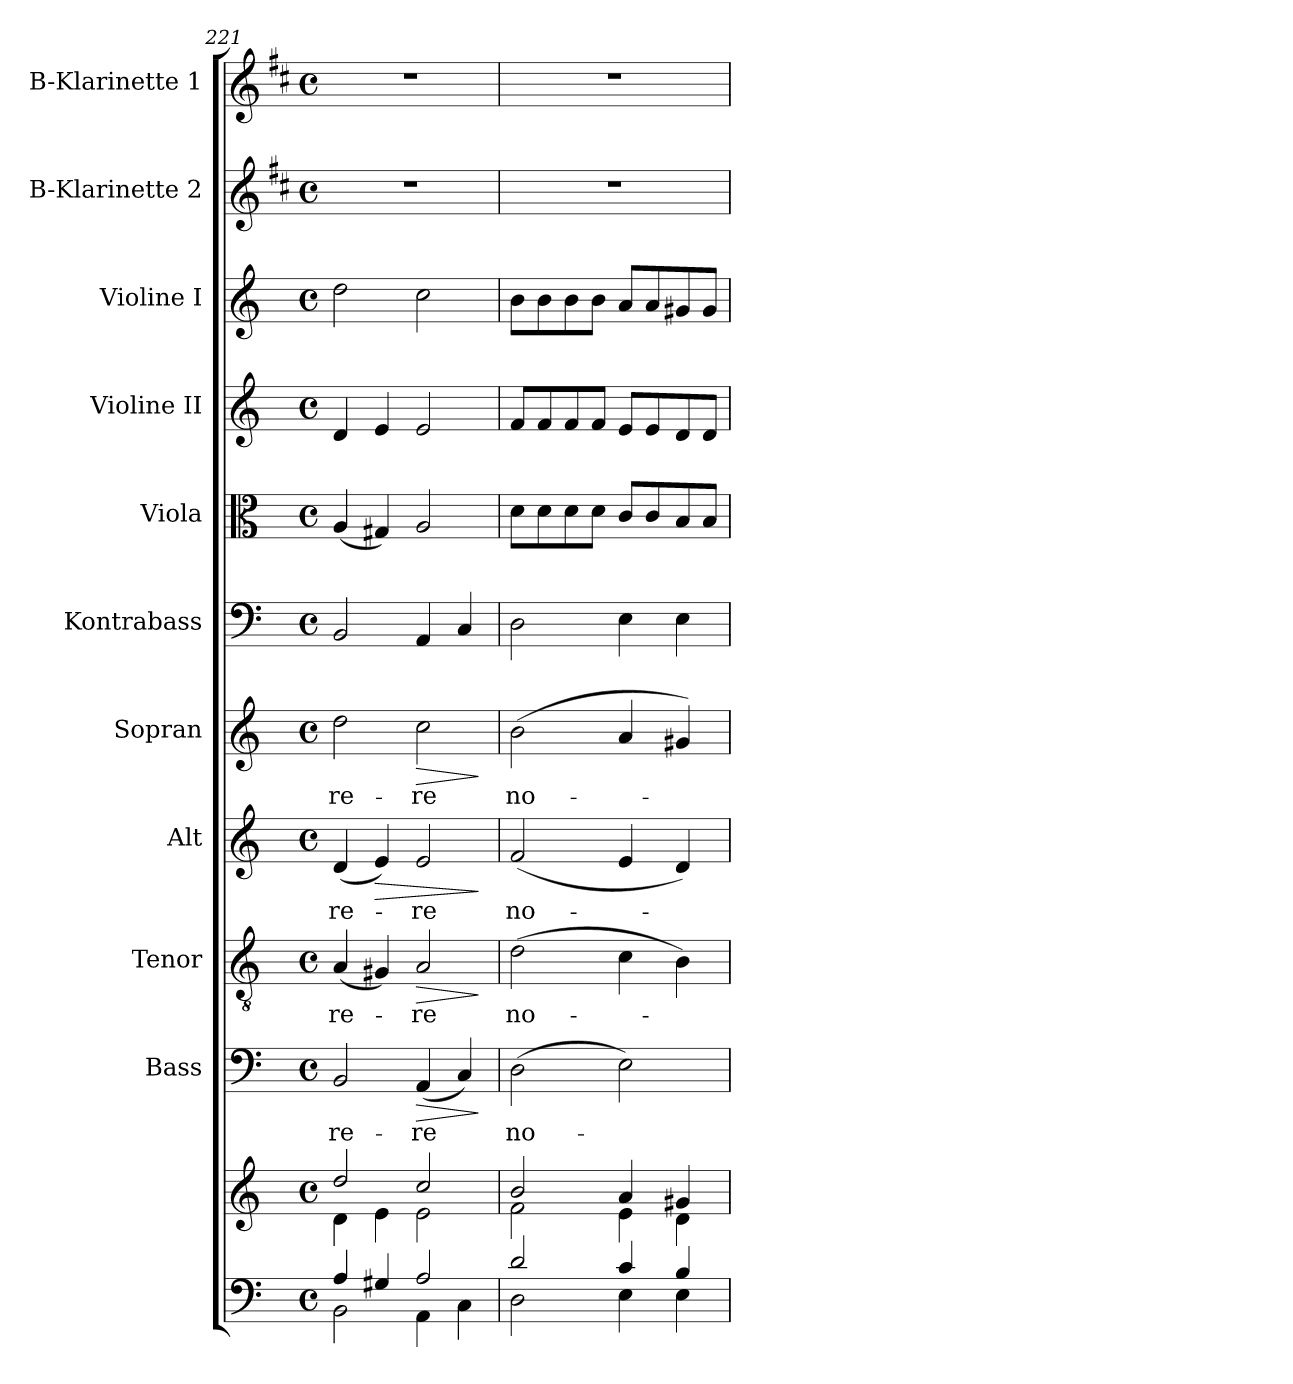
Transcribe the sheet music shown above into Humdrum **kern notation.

**kern	**kern	**kern	**text	**dynam	**kern	**text	**dynam	**kern	**text	**dynam	**kern	**text	**dynam	**kern	**kern	**kern	**kern	**kern	**kern
*part11	*part11	*part10	*part10	*part10	*part9	*part9	*part9	*part8	*part8	*part8	*part7	*part7	*part7	*part6	*part5	*part4	*part3	*part2	*part1
*staff12	*staff11	*staff10	*staff10	*staff10	*staff9	*staff9	*staff9	*staff8	*staff8	*staff8	*staff7	*staff7	*staff7	*staff6	*staff5	*staff4	*staff3	*staff2	*staff1
*	*	*I"Bass	*	*	*I"Tenor	*	*	*I"Alt	*	*	*I"Sopran	*	*	*I"Kontrabass	*I"Viola	*I"Violine II	*I"Violine I	*I"B-Klarinette 2	*I"B-Klarinette 1
*	*	*I'B.	*	*	*I'T.	*	*	*I'A.	*	*	*I'S.	*	*	*I'Kb.	*I'Vla.	*I'Vl. II	*I'Vl. I	*I'B Kl. 2	*I'B Kl. 1
*clefF4	*clefG2	*clefF4	*	*	*clefGv2	*	*	*clefG2	*	*	*clefG2	*	*	*clefF4	*clefC3	*clefG2	*clefG2	*clefG2	*clefG2
*	*	*	*	*	*	*	*	*	*	*	*	*	*	*ITrd7c12	*	*	*	*ITrd1c2	*ITrd1c2
*k[]	*k[]	*k[]	*	*	*k[]	*	*	*k[]	*	*	*k[]	*	*	*k[]	*k[]	*k[]	*k[]	*k[]	*k[]
*C:	*C:	*C:	*	*	*C:	*	*	*C:	*	*	*C:	*	*	*C:	*C:	*C:	*C:	*C:	*C:
*M4/4	*M4/4	*M4/4	*	*	*M4/4	*	*	*M4/4	*	*	*M4/4	*	*	*M4/4	*M4/4	*M4/4	*M4/4	*M4/4	*M4/4
*met(c)	*met(c)	*met(c)	*	*	*met(c)	*	*	*met(c)	*	*	*met(c)	*	*	*met(c)	*met(c)	*met(c)	*met(c)	*met(c)	*met(c)
=221	=221	=221	=221	=221	=221	=221	=221	=221	=221	=221	=221	=221	=221	=221	=221	=221	=221	=221	=221
*^	*^	*	*	*	*	*	*	*	*	*	*	*	*	*	*	*	*	*	*
!	!	!	!	!	!LO:LY:b	!	!	!LO:LY:b	!	!	!LO:LY:b	!	!	!LO:LY:b	!	!	!	!	!	!	!
4A/	2BB\	2dd/	4d\	2BB/	-re-	.	(<4A/	-re-	.	(<4d/	-re-	.	2dd\	-re-	.	2BBB/	(<4A/	4d/	2dd\	1r	1r
!	!	!	!	!	!	!	!	!	!	!	!	!LO:HP:b	!	!	!	!	!	!	!	!	!
4G#X/	.	.	4e\	.	.	.	4G#X/)	.	.	4e/)	.	>	.	.	.	.	4G#X/)	4e/	.	.	.
!	!	!	!	!	!LO:LY:b	!LO:HP:b	!	!LO:LY:b	!LO:HP:b	!	!LO:LY:b	!	!	!LO:LY:b	!LO:HP:b	!	!	!	!	!	!
2A/	4AA\	2cc/	2e\	(<4AA/	-re	>	2A/	-re	>	2e/	-re	.	2cc\	-re	>	4AAA/	2A/	2e/	2cc\	.	.
.	4C\	.	.	4C/)	.	.	.	.	.	.	.	.	.	.	.	4CC/	.	.	.	.	.
*v	*v	*	*	*	*	*	*	*	*	*	*	*	*	*	*	*	*	*	*	*	*
*	*v	*v	*	*	*	*	*	*	*	*	*	*	*	*	*	*	*	*	*	*
.	.	.	.	]	.	.	]	.	.	]	.	.	]	.	.	.	.	.	.
!!LO:PB:g=z
=222	=222	=222	=222	=222	=222	=222	=222	=222	=222	=222	=222	=222	=222	=222	=222	=222	=222	=222	=222
*^	*^	*	*	*	*	*	*	*	*	*	*	*	*	*	*	*	*	*	*
!	!	!	!	!	!LO:LY:b	!	!	!LO:LY:b	!	!	!LO:LY:b	!	!	!LO:LY:b	!	!	!	!	!	!	!
2d/	2D\	2b/	2f\	(>2D\	no-	.	(>2d\	no-	.	(<2f/	no-	.	(>2b\	no-	.	2DD\	8d\L	8f/L	8b\L	1r	1r
.	.	.	.	.	.	.	.	.	.	.	.	.	.	.	.	.	8d\	8f/	8b\	.	.
.	.	.	.	.	.	.	.	.	.	.	.	.	.	.	.	.	8d\	8f/	8b\	.	.
.	.	.	.	.	.	.	.	.	.	.	.	.	.	.	.	.	8d\J	8f/J	8b\J	.	.
4c/	4E\	4a/	4e\	2E\)	.	.	4c\	.	.	4e/	.	.	4a/	.	.	4EE\	8c/L	8e/L	8a/L	.	.
.	.	.	.	.	.	.	.	.	.	.	.	.	.	.	.	.	8c/	8e/	8a/	.	.
4B/	4E\	4g#X/	4d\	.	.	.	4B\)	.	.	4d/)	.	.	4g#X/)	.	.	4EE\	8B/	8d/	8g#X/	.	.
.	.	.	.	.	.	.	.	.	.	.	.	.	.	.	.	.	8B/J	8d/J	8g#/J	.	.
*v	*v	*	*	*	*	*	*	*	*	*	*	*	*	*	*	*	*	*	*	*	*
*	*v	*v	*	*	*	*	*	*	*	*	*	*	*	*	*	*	*	*	*	*
=	=	=	=	=	=	=	=	=	=	=	=	=	=	=	=	=	=	=	=
*-	*-	*-	*-	*-	*-	*-	*-	*-	*-	*-	*-	*-	*-	*-	*-	*-	*-	*-	*-
